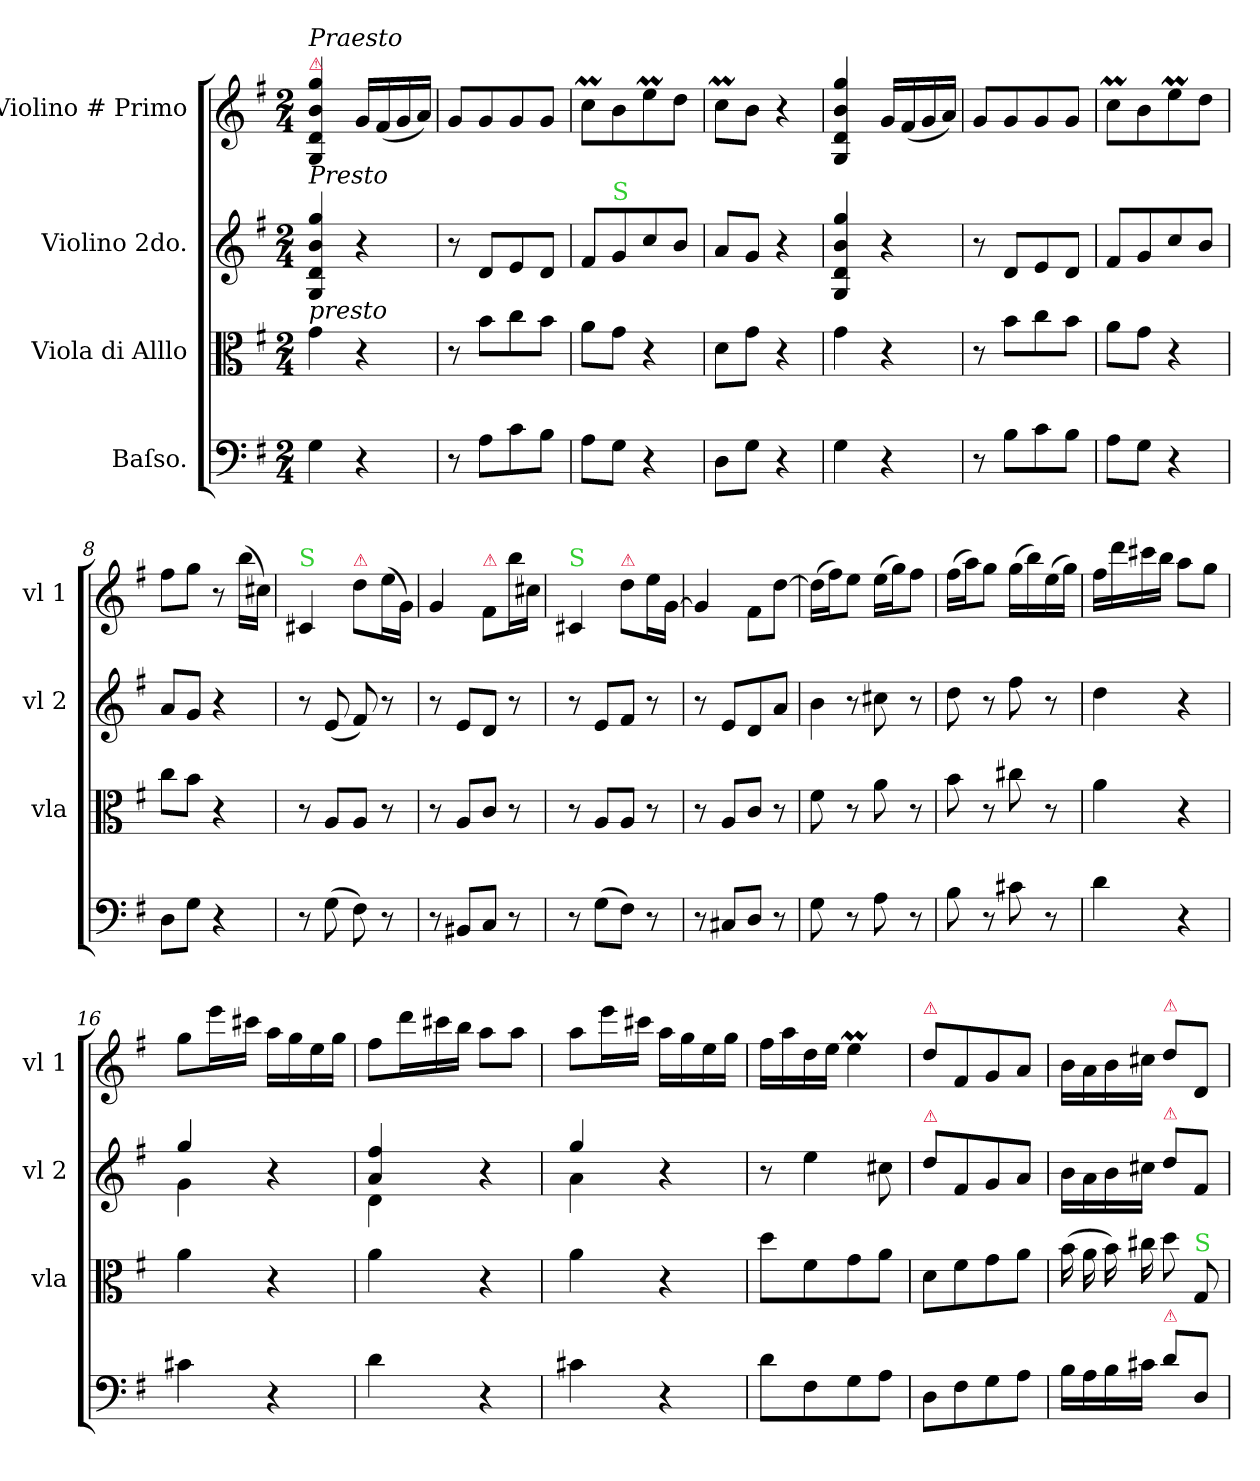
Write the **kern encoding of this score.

**kern	**dynam	**kern	**kern	**dynam	**kern
*part4	*part4	*part3	*part2	*part2	*part1
*staff4	*staff4	*staff3	*staff2	*staff2	*staff1
*I"Baſso.	*	*I"Viola di Alllo	*I"Violino 2do.	*	*I"Violino # Primo
*	*	*I'vla	*I'vl 2	*	*I'vl 1
*clefF4	*	*clefC3	*clefG2	*	*clefG2
*k[f#]	*	*k[f#]	*k[f#]	*	*k[f#]
*G:	*	*G:	*G:	*	*G:
*M2/4	*	*M2/4	*M2/4	*	*M2/4
=1	=1	=1	=1	=1	=1
!	!	!	!	!	!LO:TX:a:color=crimson:t=⚠
!	!	!	!	!	!LO:TX:a:i:t=Praesto
!	!	!	!LO:TX:a:i:t=Presto	!	!
!	!	!LO:TX:a:i:t=presto	!	!	!
4G	.	4g	4G 4d 4b 4gg	.	4G 4d 4b 4gg
4r	.	4r	4r	.	16gLL
.	.	.	.	.	(<16f#
.	.	.	.	.	16g
.	.	.	.	.	16aJJ)
=2	=2	=2	=2	=2	=2
8r	.	8r	8r	.	8gL
8AL	.	8bL	8dL	.	8g
8c	.	8cc	8e	.	8g
8BJ	.	8bJ	8dJ	.	8gJ
=3	=3	=3	=3	=3	=3
8AL	.	8aL	8f#L	.	8ccML
!	!	!	!LO:TX:a:color=limegreen:t=S	!	!
8GJ	.	8gJ	8g	.	8b
4r	.	4r	8cc	.	8eeM
.	.	.	8bJ	.	8ddJ
=4	=4	=4	=4	=4	=4
8DL	.	8dL	8aL	.	8ccML
8GJ	.	8gJ	8gJ	.	8bJ
4r	.	4r	4r	.	4r
=5	=5	=5	=5	=5	=5
4G	.	4g	4G 4d 4b 4gg	.	4G 4d 4b 4gg
4r	.	4r	4r	.	16gLL
.	.	.	.	.	(<16f#
.	.	.	.	.	16g
.	.	.	.	.	16aJJ)
=6	=6	=6	=6	=6	=6
8r	.	8r	8r	.	8gL
8BL	.	8bL	8dL	.	8g
8c	.	8cc	8e	.	8g
8BJ	.	8bJ	8dJ	.	8gJ
=7	=7	=7	=7	=7	=7
8AL	.	8aL	8f#L	.	8ccML
8GJ	.	8gJ	8g	.	8b
4r	.	4r	8cc	.	8eeM
.	.	.	8bJ	.	8ddJ
=8	=8	=8	=8	=8	=8
8DL	.	8ccL	8aL	.	8ff#L
8GJ	.	8bJ	8gJ	.	8ggJ
4r	.	4r	4r	.	8r
.	.	.	.	.	(>16bbLL
.	.	.	.	.	16cc#XJJ)
=9	=9	=9	=9	=9	=9
!	!	!	!	!	!LO:TX:a:color=limegreen:t=S
8r	.	8r	8r	.	4c#X
(>8G	.	8AL	(<8e	.	.
!	!	!	!	!	!LO:TX:a:color=crimson:t=⚠
8F#)	.	8AJ	8f#)	.	8dd\L
8r	.	8r	8r	.	(>16ee\L
.	.	.	.	.	16g/JJ)
=10	=10	=10	=10	=10	=10
8r	.	8r	8r	.	4g
8BB#XL	.	8AL	8eL	.	.
!	!	!	!	!	!LO:TX:a:color=crimson:t=⚠
8CJ	.	8cJ	8dJ	.	8f#/L
8r	.	8r	8r	.	16bb\L
.	.	.	.	.	16cc#X\JJ
=11	=11	=11	=11	=11	=11
!	!	!	!	!	!LO:TX:a:color=limegreen:t=S
8r	.	8r	8r	.	4c#X
!	!	!	!	!LO:DY:b	!
(>8GL	.	8AL	8eL	p&colon;	.
!	!	!	!	!	!LO:TX:a:color=crimson:t=⚠
8F#J)	.	8AJ	8f#J	.	8dd\L
8r	.	8r	8r	.	16ee\L
.	.	.	.	.	[16g/JJ
=12	=12	=12	=12	=12	=12
8r	.	8r	8r	.	4g]
8C#X/L	.	8AL	8eL	.	.
8D/J	.	8cJ	8d	.	8f#\L
8r	.	8r	8aJ	.	[8dd\J
=13	=13	=13	=13	=13	=13
!	!	!	!LO:N:vis=4	!	!
8G	.	8f#	8b	.	(>16ddLL]
.	.	.	.	.	16ff#J)
8r	.	8r	8r	.	8eeJ
8A	.	8a	8cc#X	.	(>16eeLL
.	.	.	.	.	16ggJ)
8r	.	8r	8r	.	8ff#J
=14	=14	=14	=14	=14	=14
8B	.	8b	8dd	.	(>16ff#LL
.	.	.	.	.	16aaJ)
8r	.	8r	8r	.	8ggJ
8c#X	.	8cc#X	8ff#	.	(>16ggLL
.	.	.	.	.	16bb)
8r	.	8r	8r	.	(>16ee
.	.	.	.	.	16ggJJ)
=15	=15	=15	=15	=15	=15
4d	.	4a	4dd	.	16ff#LL
.	.	.	.	.	16ddd
.	.	.	.	.	16ccc#X
.	.	.	.	.	16bbJJ
4r	.	4r	4r	.	8aaL
.	.	.	.	.	8ggJ
=16	=16	=16	=16	=16	=16
*	*	*	*^	*	*
4c#X	.	4a	4gg	4g	.	8ggL
.	.	.	.	.	.	16eeeL
.	.	.	.	.	.	16ccc#XJJ
4r	.	4r	4r	4ryy	.	16aaLL
.	.	.	.	.	.	16gg
.	.	.	.	.	.	16ee
.	.	.	.	.	.	16ggJJ
=17	=17	=17	=17	=17	=17	=17
4d	.	4a	4a 4ff#	4d	.	8ff#L
*	*	*	*	*	*	*Xtuplet
.	.	.	.	.	.	24dddL
.	.	.	.	.	.	24ccc#X
.	.	.	.	.	.	24bbJJ
4r	.	4r	4r	4ryy	.	8aaL
.	.	.	.	.	.	8aaJ
=18	=18	=18	=18	=18	=18	=18
4c#X	.	4a	4gg	4a	.	8aaL
.	.	.	.	.	.	16eeeL
.	.	.	.	.	.	16ccc#XJJ
4r	.	4r	4r	4ryy	.	16aaLL
.	.	.	.	.	.	16gg
.	.	.	.	.	.	16ee
.	.	.	.	.	.	16ggJJ
*	*	*	*v	*v	*	*
=19	=19	=19	=19	=19	=19
8dL	.	8ddL	8r	.	16ff#LL
.	.	.	.	.	16aa
8F#	.	8f#	4ee	.	16dd
.	.	.	.	.	16eeJJ
8G	.	8g	.	.	4eeM
8AJ	.	8aJ	8cc#X	.	.
=20	=20	=20	=20	=20	=20
!	!	!	!	!	!LO:TX:a:color=crimson:t=⚠
!	!	!	!LO:TX:a:color=crimson:t=⚠	!	!
8DL	.	8dL	8dd\L	.	8dd\L
8F#	.	8f#	8f#/	.	8f#/
8G	.	8g	8g/	.	8g/
8AJ	.	8aJ	8a/J	.	8a/J
=21	=21	=21	=21	=21	=21
16BLL	.	(>16b	16bLL	.	16bLL
!	!LO:DY:a	!	!	!	!
16A	p&colon;	16a	16a	.	16a
16B	.	16b)	16b	.	16b
16c#XJJ	.	16cc#X	16cc#XJJ	.	16cc#XJJ
!	!	!	!	!	!LO:TX:a:color=crimson:t=⚠
!	!	!	!LO:TX:a:color=crimson:t=⚠	!	!
!LO:TX:a:color=crimson:t=⚠	!	!	!	!	!
8d\L	.	8dd	8dd\L	.	8dd\L
!	!	!LO:TX:a:color=limegreen:t=S	!	!	!
8D/J	.	8G	8f#/J	.	8d/J
=	=	=	=	=	=
*-	*-	*-	*-	*-	*-
